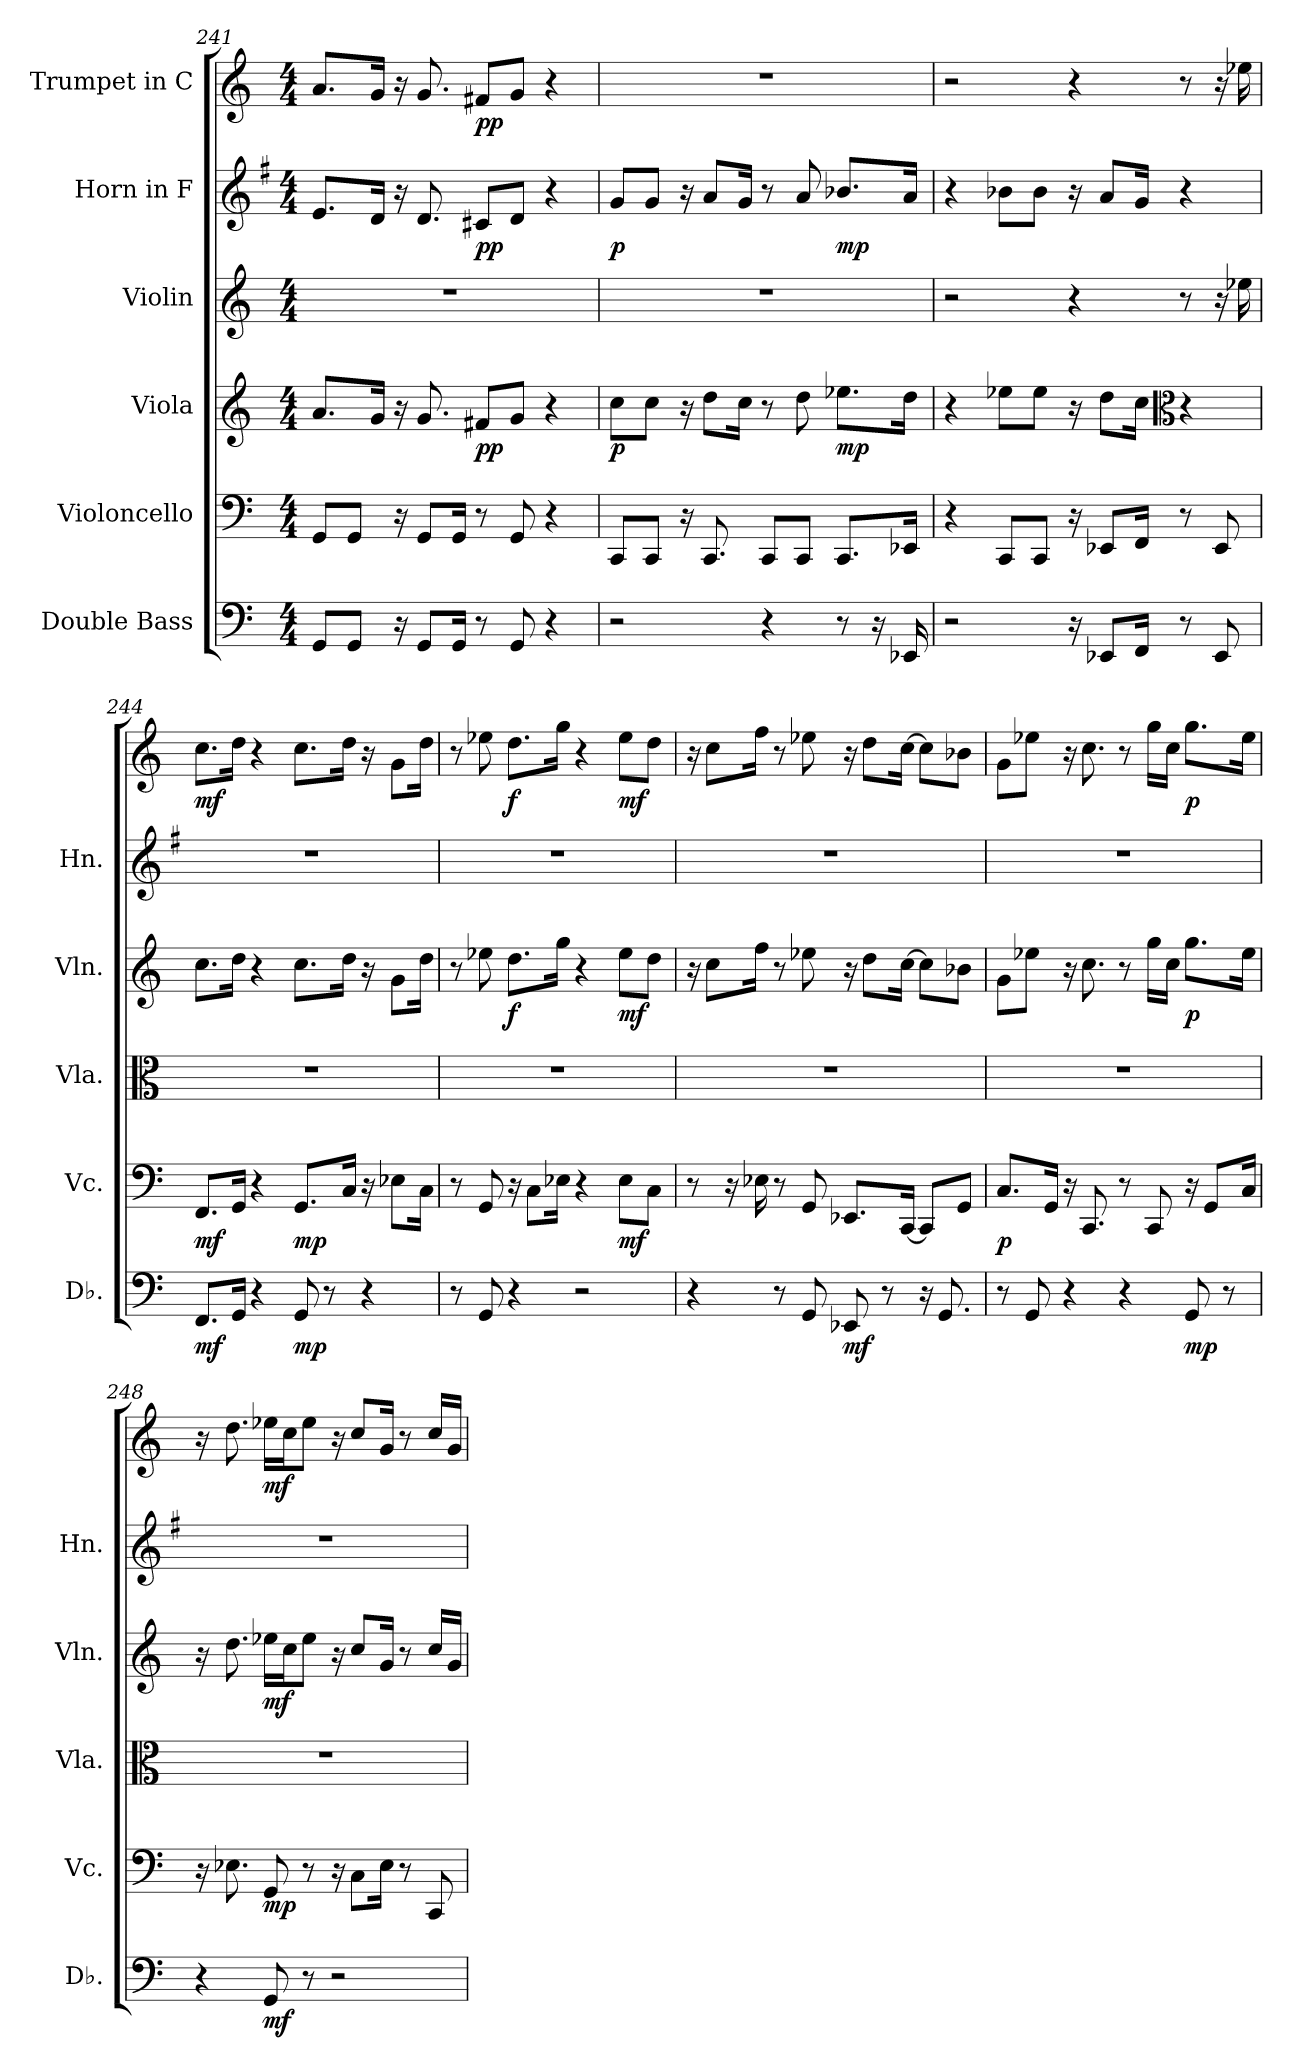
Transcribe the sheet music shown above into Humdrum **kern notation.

**kern	**dynam	**kern	**dynam	**kern	**dynam	**kern	**dynam	**kern	**dynam	**kern	**dynam
*part6	*part6	*part5	*part5	*part4	*part4	*part3	*part3	*part2	*part2	*part1	*part1
*staff6	*staff6	*staff5	*staff5	*staff4	*staff4	*staff3	*staff3	*staff2	*staff2	*staff1	*staff1
*I"Double Bass	*	*I"Violoncello	*	*I"Viola	*	*I"Violin	*	*I"Horn in F	*	*I"Trumpet in C	*
*I'Db.	*	*I'Vc.	*	*I'Vla.	*	*I'Vln.	*	*I'Hn.	*	*	*
*clefF4	*	*clefF4	*	*clefG2	*	*clefG2	*	*clefG2	*	*clefG2	*
*ITrd7c12	*	*	*	*	*	*	*	*ITrd4c7	*	*	*
*k[]	*	*k[]	*	*k[]	*	*k[]	*	*k[]	*	*k[]	*
*C:	*	*C:	*	*C:	*	*C:	*	*C:	*	*C:	*
*M4/4	*	*M4/4	*	*M4/4	*	*M4/4	*	*M4/4	*	*M4/4	*
=241	=241	=241	=241	=241	=241	=241	=241	=241	=241	=241	=241
8GGGi/L	.	8GGi/L	.	8.ai/L	.	1r	.	8.Ai/L	.	8.ai/L	.
8GGGi/J	.	8GGi/J	.	.	.	.	.	.	.	.	.
.	.	.	.	16gi/Jk	.	.	.	16Gi/Jk	.	16gi/Jk	.
16r	.	16r	.	16r	.	.	.	16r	.	16r	.
8GGGi/L	.	8GGi/L	.	8.gi/	.	.	.	8.Gi/	.	8.gi/	.
16GGGi/Jk	.	16GGi/Jk	.	.	.	.	.	.	.	.	.
8r	.	8r	.	8f#Xi/L	pp	.	.	8F#Xi/L	pp	8f#Xi/L	pp
8GGGi/	.	8GGi/	.	8gi/J	.	.	.	8Gi/J	.	8gi/J	.
4r	.	4r	.	4r	.	.	.	4r	.	4r	.
=242	=242	=242	=242	=242	=242	=242	=242	=242	=242	=242	=242
2r	.	8CCi/L	.	8cci\L	p	1r	.	8ci/L	p	1r	.
.	.	8CCi/J	.	8cci\J	.	.	.	8ci/J	.	.	.
.	.	16r	.	16r	.	.	.	16r	.	.	.
.	.	8.CCi/	.	8ddi\L	.	.	.	8di/L	.	.	.
.	.	.	.	16cci\Jk	.	.	.	16ci/Jk	.	.	.
4r	.	8CCi/L	.	8r	.	.	.	8r	.	.	.
.	.	8CCi/J	.	8ddi\	.	.	.	8di/	.	.	.
8r	.	8.CCi/L	.	8.ee-Xi\L	mp	.	.	8.e-Xi/L	mp	.	.
16r	.	.	.	.	.	.	.	.	.	.	.
16EEE-Xi/	.	16EE-Xi/Jk	.	16ddi\Jk	.	.	.	16di/Jk	.	.	.
!!LO:PB:g=z
=243	=243	=243	=243	=243	=243	=243	=243	=243	=243	=243	=243
2r	.	4r	.	4r	.	2r	.	4r	.	2r	.
.	.	8CCi/L	.	8ee-Xi\L	.	.	.	8e-Xi\L	.	.	.
.	.	8CCi/J	.	8ee-i\J	.	.	.	8e-i\J	.	.	.
16r	.	16r	.	16r	.	4r	.	16r	.	4r	.
8EEE-Xi/L	.	8EE-Xi/L	.	8ddi\L	.	.	.	8di/L	.	.	.
16FFFi/Jk	.	16FFi/Jk	.	16cci\Jk	.	.	.	16ci/Jk	.	.	.
*	*	*	*	*clefC3	*	*	*	*	*	*	*
8r	.	8r	.	4r	.	8r	.	4r	.	8r	.
8EEE-i/	.	8EE-i/	.	.	.	16r	.	.	.	16r	.
.	.	.	.	.	.	16ee-Xi\	.	.	.	16ee-Xi\	.
=244	=244	=244	=244	=244	=244	=244	=244	=244	=244	=244	=244
8.FFFi/L	mf	8.FFi/L	mf	1r	.	8.cci\L	.	1r	.	8.cci\L	mf
16GGGi/Jk	.	16GGi/Jk	.	.	.	16ddi\Jk	.	.	.	16ddi\Jk	.
4r	.	4r	.	.	.	4r	.	.	.	4r	.
8GGGi/	mp	8.GGi/L	mp	.	.	8.cci\L	.	.	.	8.cci\L	.
8r	.	.	.	.	.	.	.	.	.	.	.
.	.	16Ci/Jk	.	.	.	16ddi\Jk	.	.	.	16ddi\Jk	.
4r	.	16r	.	.	.	16r	.	.	.	16r	.
.	.	8E-Xi\L	.	.	.	8gi\L	.	.	.	8gi\L	.
.	.	16Ci\Jk	.	.	.	16ddi\Jk	.	.	.	16ddi\Jk	.
=245	=245	=245	=245	=245	=245	=245	=245	=245	=245	=245	=245
8r	.	8r	.	1r	.	8r	.	1r	.	8r	.
8GGGi/	.	8GGi/	.	.	.	8ee-Xi\	.	.	.	8ee-Xi\	.
4r	.	16r	.	.	.	8.ddi\L	f	.	.	8.ddi\L	f
.	.	8Ci\L	.	.	.	.	.	.	.	.	.
.	.	16E-Xi\Jk	.	.	.	16ggi\Jk	.	.	.	16ggi\Jk	.
2r	.	4r	.	.	.	4r	.	.	.	4r	.
.	.	8E-i\L	mf	.	.	8ee-i\L	mf	.	.	8ee-i\L	mf
.	.	8Ci\J	.	.	.	8ddi\J	.	.	.	8ddi\J	.
!!LO:LB:g=z
=246	=246	=246	=246	=246	=246	=246	=246	=246	=246	=246	=246
4r	.	8r	.	1r	.	16r	.	1r	.	16r	.
.	.	.	.	.	.	8cci\L	.	.	.	8cci\L	.
.	.	16r	.	.	.	.	.	.	.	.	.
.	.	16E-Xi\	.	.	.	16ffi\Jk	.	.	.	16ffi\Jk	.
8r	.	8r	.	.	.	8r	.	.	.	8r	.
8GGGi/	.	8GGi/	.	.	.	8ee-Xi\	.	.	.	8ee-Xi\	.
8EEE-Xi/	mf	8.EE-Xi/L	.	.	.	16r	.	.	.	16r	.
.	.	.	.	.	.	8ddi\L	.	.	.	8ddi\L	.
8r	.	.	.	.	.	.	.	.	.	.	.
.	.	[16CCi/Jk	.	.	.	[16cci\Jk	.	.	.	[16cci\Jk	.
16r	.	8CCi/L]	.	.	.	8cci\L]	.	.	.	8cci\L]	.
8.GGGi/	.	.	.	.	.	.	.	.	.	.	.
.	.	8GGi/J	.	.	.	8b-Xi\J	.	.	.	8b-Xi\J	.
=247	=247	=247	=247	=247	=247	=247	=247	=247	=247	=247	=247
8r	.	8.Ci/L	p	1r	.	8gi\L	.	1r	.	8gi\L	.
8GGGi/	.	.	.	.	.	8ee-Xi\J	.	.	.	8ee-Xi\J	.
.	.	16GGi/Jk	.	.	.	.	.	.	.	.	.
4r	.	16r	.	.	.	16r	.	.	.	16r	.
.	.	8.CCi/	.	.	.	8.cci\	.	.	.	8.cci\	.
4r	.	8r	.	.	.	8r	.	.	.	8r	.
.	.	8CCi/	.	.	.	16ggi\LL	.	.	.	16ggi\LL	.
.	.	.	.	.	.	16cci\JJ	.	.	.	16cci\JJ	.
8GGGi/	mp	16r	.	.	.	8.ggi\L	p	.	.	8.ggi\L	p
.	.	8GGi/L	.	.	.	.	.	.	.	.	.
8r	.	.	.	.	.	.	.	.	.	.	.
.	.	16Ci/Jk	.	.	.	16ee-i\Jk	.	.	.	16ee-i\Jk	.
=248	=248	=248	=248	=248	=248	=248	=248	=248	=248	=248	=248
4r	.	16r	.	1r	.	16r	.	1r	.	16r	.
.	.	8.E-Xi\	.	.	.	8.ddi\	.	.	.	8.ddi\	.
8GGGi/	mf	8GGi/	mp	.	.	16ee-Xi\LL	mf	.	.	16ee-Xi\LL	mf
.	.	.	.	.	.	16cci\J	.	.	.	16cci\J	.
8r	.	8r	.	.	.	8ee-i\J	.	.	.	8ee-i\J	.
2r	.	16r	.	.	.	16r	.	.	.	16r	.
.	.	8Ci\L	.	.	.	8cci/L	.	.	.	8cci/L	.
.	.	16E-i\Jk	.	.	.	16gi/Jk	.	.	.	16gi/Jk	.
.	.	8r	.	.	.	8r	.	.	.	8r	.
.	.	8CCi/	.	.	.	16cci/LL	.	.	.	16cci/LL	.
.	.	.	.	.	.	16gi/JJ	.	.	.	16gi/JJ	.
=	=	=	=	=	=	=	=	=	=	=	=
*-	*-	*-	*-	*-	*-	*-	*-	*-	*-	*-	*-
